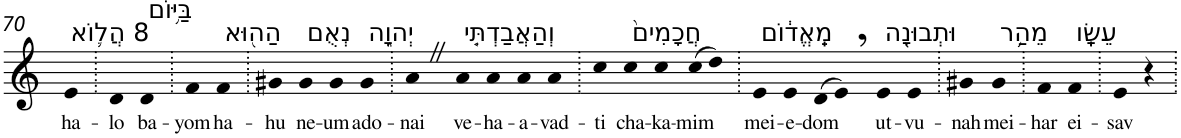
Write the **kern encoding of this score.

**kern	**text
*part1	*part1
*staff1	*staff1
*I"Piano	*
*I'Pno	*
!!LO:PB:g=z
*clefG2	*
*k[]	*
=70	=70
!LO:TX:a:t=8 הֲל֛וֹא	!
!	!LO:LY:b
4e	ha-
=71.	=71.
!	!LO:LY:b
4d	-lo
!LO:TX:a:t=בַּיּ֥וֹם	!
!	!LO:LY:b
4d	ba-
=72.	=72.
!	!LO:LY:b
4f	-yom
!LO:TX:a:t=הַה֖וּא	!
!	!LO:LY:b
4f	ha-
=73.	=73.
!	!LO:LY:b
4g#X	-hu
!LO:TX:a:t=נְאֻם	!
!	!LO:LY:b
4g#	ne-
!	!LO:LY:b
4g#	-um
!LO:TX:a:t=יְהוָ֑ה	!
!	!LO:LY:b
4g#	ado-
=74.	=74.
!	!LO:LY:b
4aZ	-nai
!LO:TX:a:t=וְהַאֲבַדְתִּ֤י	!
!	!LO:LY:b
4a	ve-
!	!LO:LY:b
4a	-ha-
!	!LO:LY:b
4a	-a-
!	!LO:LY:b
4a	-vad-
=75.	=75.
!	!LO:LY:b
4cc	-ti
!LO:TX:a:t=חֲכָמִים֙	!
!	!LO:LY:b
4cc	cha-
!	!LO:LY:b
4cc	-ka-
!	!LO:LY:b
(>8cc	-mim
8dd)	.
=76.	=76.
!LO:TX:a:t=מֵֽאֱד֔וֹם	!
!	!LO:LY:b
4e	mei-
!	!LO:LY:b
4e	-e-
!	!LO:LY:b
(>8d	-dom
8e,)	.
!LO:TX:a:t=וּתְבוּנָ֖ה	!
!	!LO:LY:b
4e	ut-
!	!LO:LY:b
4e	-vu-
=77.	=77.
!	!LO:LY:b
4g#X	-nah
!LO:TX:a:t=מֵהַ֥ר	!
!	!LO:LY:b
4g#	mei-
=78.	=78.
!	!LO:LY:b
4f	-har
!LO:TX:a:t=עֵשָֽׂו	!
!	!LO:LY:b
4f	ei-
=79.	=79.
!	!LO:LY:b
4e	-sav
4r	.
=.	=.
*-	*-
